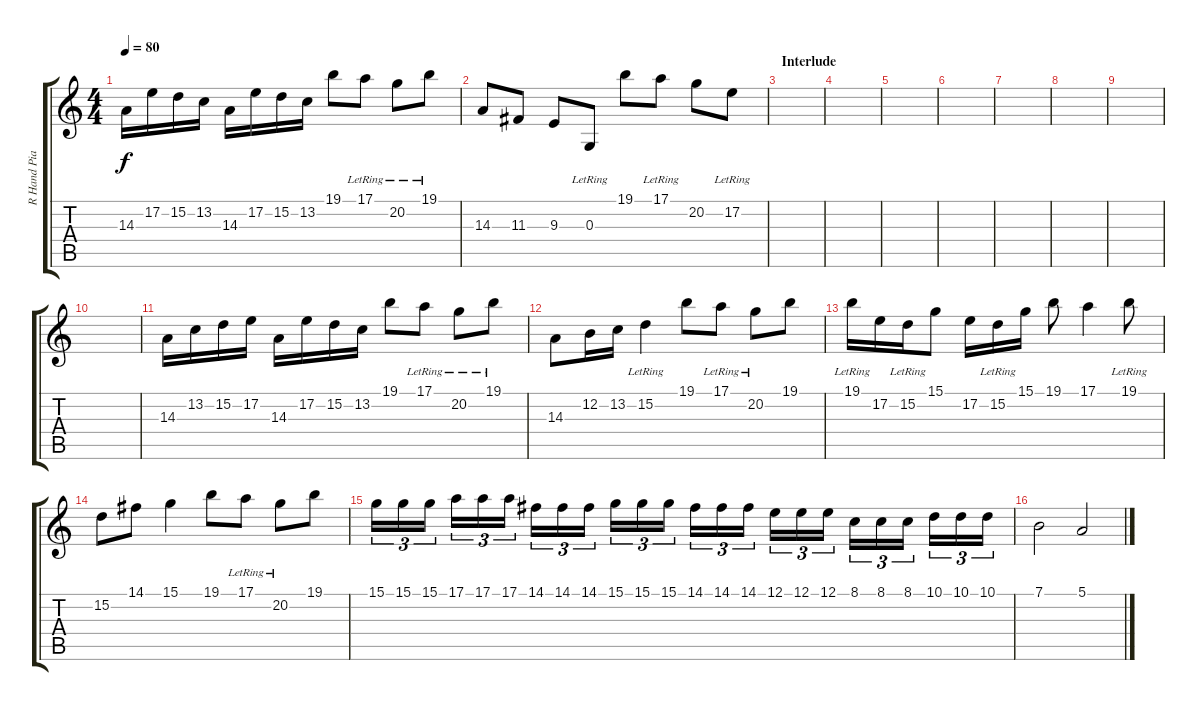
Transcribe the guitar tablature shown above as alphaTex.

\track ("R Hand Piano" "R Hand Pia") {instrument acousticgrandpiano}
\staff {score tabs}
\tuning (E4 B3 G3 D3 A2 E2) {hide}
\ts (4 4)
\tempo 80
\clef g2
\ks c
14.3.16{dy f} 17.2.16 15.2.16 13.2.16 14.3.16 17.2.16 15.2.16 13.2.16 19.1.8 17.1{lr}.8 20.2{lr}.8 19.1{lr}.8 |
14.3.8 11.3.8 9.3.8 0.3{lr}.8 19.1.8 17.1{lr}.8 20.2.8 17.2{lr}.8 |
\section ("" "Interlude")
|
|
|
|
|
|
|
|
14.3.16 13.2.16 15.2.16 17.2.16 14.3.16 17.2.16 15.2.16 13.2.16 19.1.8 17.1{lr}.8 20.2{lr}.8 19.1{lr}.8 |
14.3.8 12.2.16 13.2.16 15.2{lr}.4 19.1.8 17.1{lr}.8 20.2{lr}.8 19.1.8 |
19.1{lr}.16 17.2.16 15.2{lr}.16 15.1{lr}.8 17.2.16 15.2{lr}.16 15.1.16 19.1.8 17.1.4 19.1{lr}.8 |
15.2.8 14.1.8 15.1.4 19.1.8 17.1{lr}.8 20.2{lr}.8 19.1.8 |
15.1.16{tu (3 2)} 15.1.16{tu (3 2)} 15.1.16{tu (3 2)} 17.1.16{tu (3 2)} 17.1.16{tu (3 2)} 17.1.16{tu (3 2)} 14.1.16{tu (3 2)} 14.1.16{tu (3 2)} 14.1.16{tu (3 2)} 15.1.16{tu (3 2)} 15.1.16{tu (3 2)} 15.1.16{tu (3 2)} 14.1.16{tu (3 2)} 14.1.16{tu (3 2)} 14.1.16{tu (3 2)} 12.1.16{tu (3 2)} 12.1.16{tu (3 2)} 12.1.16{tu (3 2)} 8.1.16{tu (3 2)} 8.1.16{tu (3 2)} 8.1.16{tu (3 2)} 10.1.16{tu (3 2)} 10.1.16{tu (3 2)} 10.1.16{tu (3 2)} |
7.1.2 5.1.2
